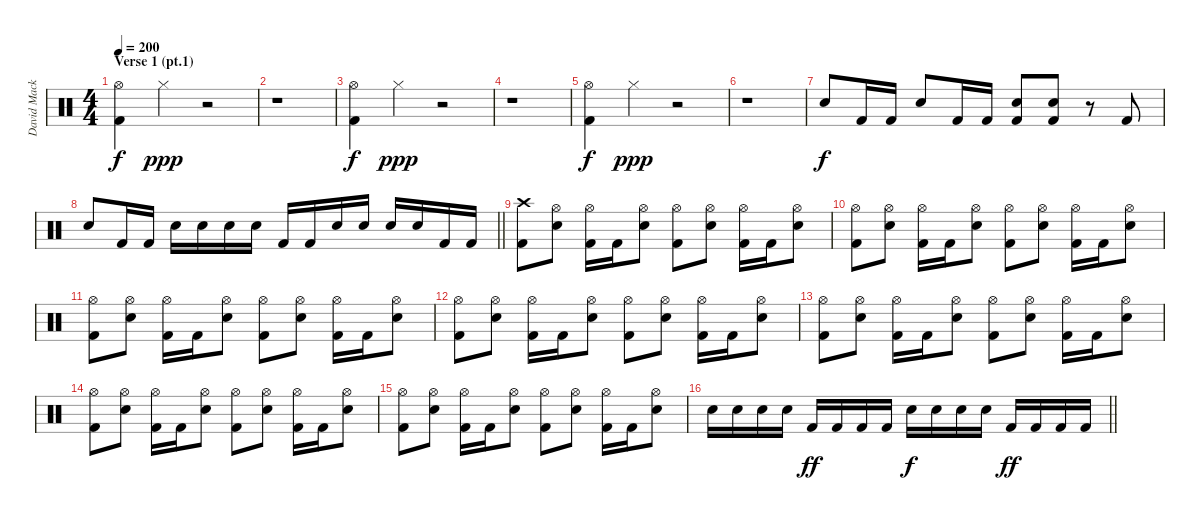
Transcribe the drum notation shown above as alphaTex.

\track ("David Mackintosh (Drums)" "David Mack") {instrument percussion}
\staff {score}
\articulation defaults
\ts (4 4)
\section ("" "Verse 1 (pt.1)")
\tempo 200
\clef neutral
\ks aminor
("Kick (hit) 2" "Hi-Hat (open)").4{dy f} "Hi-Hat (closed)".4{dy ppp} r.2 |
r.1 |
("Kick (hit) 2" "Hi-Hat (open)").4{dy f} "Hi-Hat (closed)".4{dy ppp} r.2 |
r.1 |
("Kick (hit) 2" "Hi-Hat (open)").4{dy f} "Hi-Hat (closed)".4{dy ppp} r.2 |
r.1 |
"Snare (hit) 2".8{dy f} "Kick (hit) 2".16 "Kick (hit) 2".16 "Snare (hit) 2".8 "Kick (hit) 2".16 "Kick (hit) 2".16 ("Kick (hit) 2" "Snare (hit) 2").8 ("Kick (hit) 2" "Snare (hit) 2").8 r.8 "Kick (hit) 2".8 |
\barLineRight lightlight "Snare (hit) 2".8 "Kick (hit) 2".16 "Kick (hit) 2".16 "Snare (hit) 2".16 "Snare (hit) 2".16 "Snare (hit) 2".16 "Snare (hit) 2".16 "Kick (hit) 2".16 "Kick (hit) 2".16 "Snare (hit) 2".16 "Snare (hit) 2".16 "Snare (hit) 2".16 "Snare (hit) 2".16 "Kick (hit) 2".16 "Kick (hit) 2".16
|
("Kick (hit) 2" "Crash high (hit)").8 ("Snare (hit) 2" "Hi-Hat (open)").8 ("Kick (hit) 2" "Hi-Hat (open)").16 "Kick (hit) 2".16 ("Snare (hit) 2" "Hi-Hat (open)").8 ("Kick (hit) 2" "Hi-Hat (open)").8 ("Snare (hit) 2" "Hi-Hat (open)").8 ("Kick (hit) 2" "Hi-Hat (open)").16 "Kick (hit) 2".16 ("Snare (hit) 2" "Hi-Hat (open)").8 |
("Kick (hit) 2" "Hi-Hat (open)").8 ("Snare (hit) 2" "Hi-Hat (open)").8 ("Kick (hit) 2" "Hi-Hat (open)").16 "Kick (hit) 2".16 ("Snare (hit) 2" "Hi-Hat (open)").8 ("Kick (hit) 2" "Hi-Hat (open)").8 ("Snare (hit) 2" "Hi-Hat (open)").8 ("Kick (hit) 2" "Hi-Hat (open)").16 "Kick (hit) 2".16 ("Snare (hit) 2" "Hi-Hat (open)").8 |
("Kick (hit) 2" "Hi-Hat (open)").8 ("Snare (hit) 2" "Hi-Hat (open)").8 ("Kick (hit) 2" "Hi-Hat (open)").16 "Kick (hit) 2".16 ("Snare (hit) 2" "Hi-Hat (open)").8 ("Kick (hit) 2" "Hi-Hat (open)").8 ("Snare (hit) 2" "Hi-Hat (open)").8 ("Kick (hit) 2" "Hi-Hat (open)").16 "Kick (hit) 2".16 ("Snare (hit) 2" "Hi-Hat (open)").8 |
("Kick (hit) 2" "Hi-Hat (open)").8 ("Snare (hit) 2" "Hi-Hat (open)").8 ("Kick (hit) 2" "Hi-Hat (open)").16 "Kick (hit) 2".16 ("Snare (hit) 2" "Hi-Hat (open)").8 ("Kick (hit) 2" "Hi-Hat (open)").8 ("Snare (hit) 2" "Hi-Hat (open)").8 ("Kick (hit) 2" "Hi-Hat (open)").16 "Kick (hit) 2".16 ("Snare (hit) 2" "Hi-Hat (open)").8 |
("Kick (hit) 2" "Hi-Hat (open)").8 ("Snare (hit) 2" "Hi-Hat (open)").8 ("Kick (hit) 2" "Hi-Hat (open)").16 "Kick (hit) 2".16 ("Snare (hit) 2" "Hi-Hat (open)").8 ("Kick (hit) 2" "Hi-Hat (open)").8 ("Snare (hit) 2" "Hi-Hat (open)").8 ("Kick (hit) 2" "Hi-Hat (open)").16 "Kick (hit) 2".16 ("Snare (hit) 2" "Hi-Hat (open)").8 |
("Kick (hit) 2" "Hi-Hat (open)").8 ("Snare (hit) 2" "Hi-Hat (open)").8 ("Kick (hit) 2" "Hi-Hat (open)").16 "Kick (hit) 2".16 ("Snare (hit) 2" "Hi-Hat (open)").8 ("Kick (hit) 2" "Hi-Hat (open)").8 ("Snare (hit) 2" "Hi-Hat (open)").8 ("Kick (hit) 2" "Hi-Hat (open)").16 "Kick (hit) 2".16 ("Snare (hit) 2" "Hi-Hat (open)").8 |
("Kick (hit) 2" "Hi-Hat (open)").8 ("Snare (hit) 2" "Hi-Hat (open)").8 ("Kick (hit) 2" "Hi-Hat (open)").16 "Kick (hit) 2".16 ("Snare (hit) 2" "Hi-Hat (open)").8 ("Kick (hit) 2" "Hi-Hat (open)").8 ("Snare (hit) 2" "Hi-Hat (open)").8 ("Kick (hit) 2" "Hi-Hat (open)").16 "Kick (hit) 2".16 ("Snare (hit) 2" "Hi-Hat (open)").8 |
\barLineRight lightlight "Snare (hit) 2".16 "Snare (hit) 2".16 "Snare (hit) 2".16 "Snare (hit) 2".16 "Kick (hit) 2".16{dy ff} "Kick (hit) 2".16 "Kick (hit) 2".16 "Kick (hit) 2".16 "Snare (hit) 2".16{dy f} "Snare (hit) 2".16 "Snare (hit) 2".16 "Snare (hit) 2".16 "Kick (hit) 2".16{dy ff} "Kick (hit) 2".16 "Kick (hit) 2".16 "Kick (hit) 2".16
